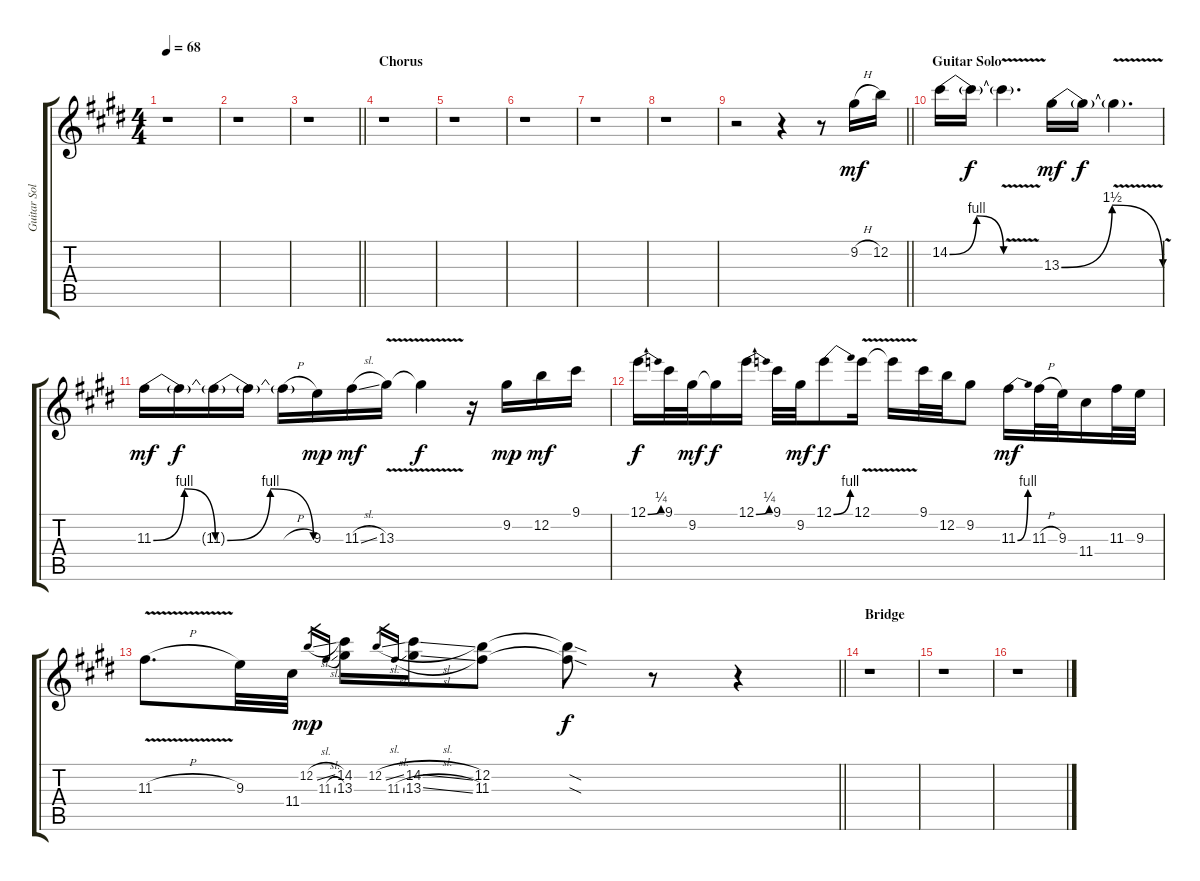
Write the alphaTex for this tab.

\track ("Guitar Solo" "Guitar Sol") {instrument overdrivenguitar}
\staff {score tabs}
\tuning (E4 B3 G3 D3 A2 E2) {hide}
\ts (4 4)
\tempo 68
\clef g2
\ks e
r.1{dy mf} |
r.1 |
\barLineRight lightlight
r.1 |
\section ("" "Chorus")
r.1 |
r.1 |
r.1 |
r.1 |
r.1 |
\barLineRight lightlight
r.2 r.4 r.8 9.2{h}.16 12.2.16 |
\section ("" "Guitar Solo")
14.2{be (bendrelease 0 0 30 4 30 4 60 0)}.16 14.2{t}.16{dy f} 14.2{v t}.4{d} 13.3{be (bendrelease 0 0 30 6 30 6 60 0)}.16{dy mf} 13.3{t}.16{dy f} 13.3{v t}.4{d} |
11.3{be (bendrelease 0 0 30 4 30 4 60 0)}.16{dy mf} 11.3{t}.16{dy f} 11.3{be (bendrelease 0 0 30 4 30 4 60 0) t}.16 11.3{t}.16 11.3{h t}.16 9.3.16{dy mp} 11.3{sl}.16{dy mf} 13.3{v}.16 13.3{t}.4{dy f} r.16 9.2.16{dy mp} 12.2.16{dy mf} 9.1.16 |
12.1{be (bend 0 0 60 1)}.16{dy f} 9.1.32 9.2.32{dy mf} 9.2{t}.16{dy f} 12.1{be (bend 0 0 60 1)}.16 9.1.32 9.2.32{dy mf} 12.1{be (bend 0 0 60 4)}.8{dy f} 12.1{v}.16 12.1{t}.16 9.1.32 12.2.32 9.2.8 11.3{be (bend 0 0 60 4)}.16{dy mf} 11.3{h}.32 9.3.32 11.4.16 11.3.32 9.3.32 |
\barLineRight lightlight
11.3{v h}.8{d} 9.3.32 11.4.32 12.2{sl}.16{gr dy mp} 11.3{sl}.16{gr} (14.2 13.3).16 12.2{sl}.16{gr} 11.3{sl}.16{gr} (14.2{sl} 13.3{sl}).16 (12.2 11.3).8 (12.2{sod t} 11.3{sod t}).8{dy f} r.8 r.4 |
\section ("" "Bridge")
r.1 |
r.1 |
r.1
